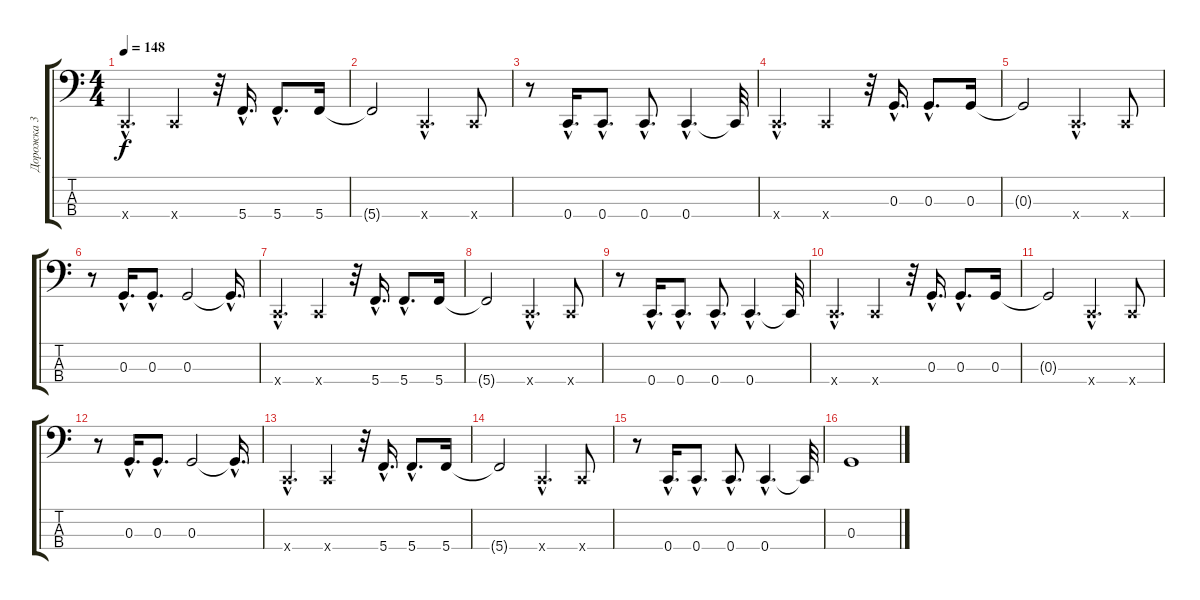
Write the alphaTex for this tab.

\track ("Дорожка 3" "Дорожка 3") {instrument electricbassfinger}
\staff {score tabs}
\tuning (F2 C2 G1 C1) {hide}
\ts (4 4)
\tempo 148
\clef f4
\ks c
0.4{hac x}.4{d dy f} 0.4{x}.4 r.32 5.4{hac}.16{d} 5.4{hac}.8{d} 5.4.16 |
5.4{t}.2 0.4{hac x}.4{d} 0.4{x}.8 |
r.8 0.4{hac}.16{d} 0.4{hac}.8{d} 0.4{hac}.8{d} 0.4{hac}.4{d} 0.4{t}.32 |
0.4{hac x}.4{d} 0.4{x}.4 r.32 0.3{hac}.16{d} 0.3{hac}.8{d} 0.3.16 |
0.3{t}.2 0.4{hac x}.4{d} 0.4{x}.8 |
r.8 0.3{hac}.16{d} 0.3{hac}.8{d} 0.3.2 0.3{hac t}.16{d} |
0.4{hac x}.4{d} 0.4{x}.4 r.32 5.4{hac}.16{d} 5.4{hac}.8{d} 5.4.16 |
5.4{t}.2 0.4{hac x}.4{d} 0.4{x}.8 |
r.8 0.4{hac}.16{d} 0.4{hac}.8{d} 0.4{hac}.8{d} 0.4{hac}.4{d} 0.4{t}.32 |
0.4{hac x}.4{d} 0.4{x}.4 r.32 0.3{hac}.16{d} 0.3{hac}.8{d} 0.3.16 |
0.3{t}.2 0.4{hac x}.4{d} 0.4{x}.8 |
r.8 0.3{hac}.16{d} 0.3{hac}.8{d} 0.3.2 0.3{hac t}.16{d} |
0.4{hac x}.4{d} 0.4{x}.4 r.32 5.4{hac}.16{d} 5.4{hac}.8{d} 5.4.16 |
5.4{t}.2 0.4{hac x}.4{d} 0.4{x}.8 |
r.8 0.4{hac}.16{d} 0.4{hac}.8{d} 0.4{hac}.8{d} 0.4{hac}.4{d} 0.4{t}.32 |
0.3.1
